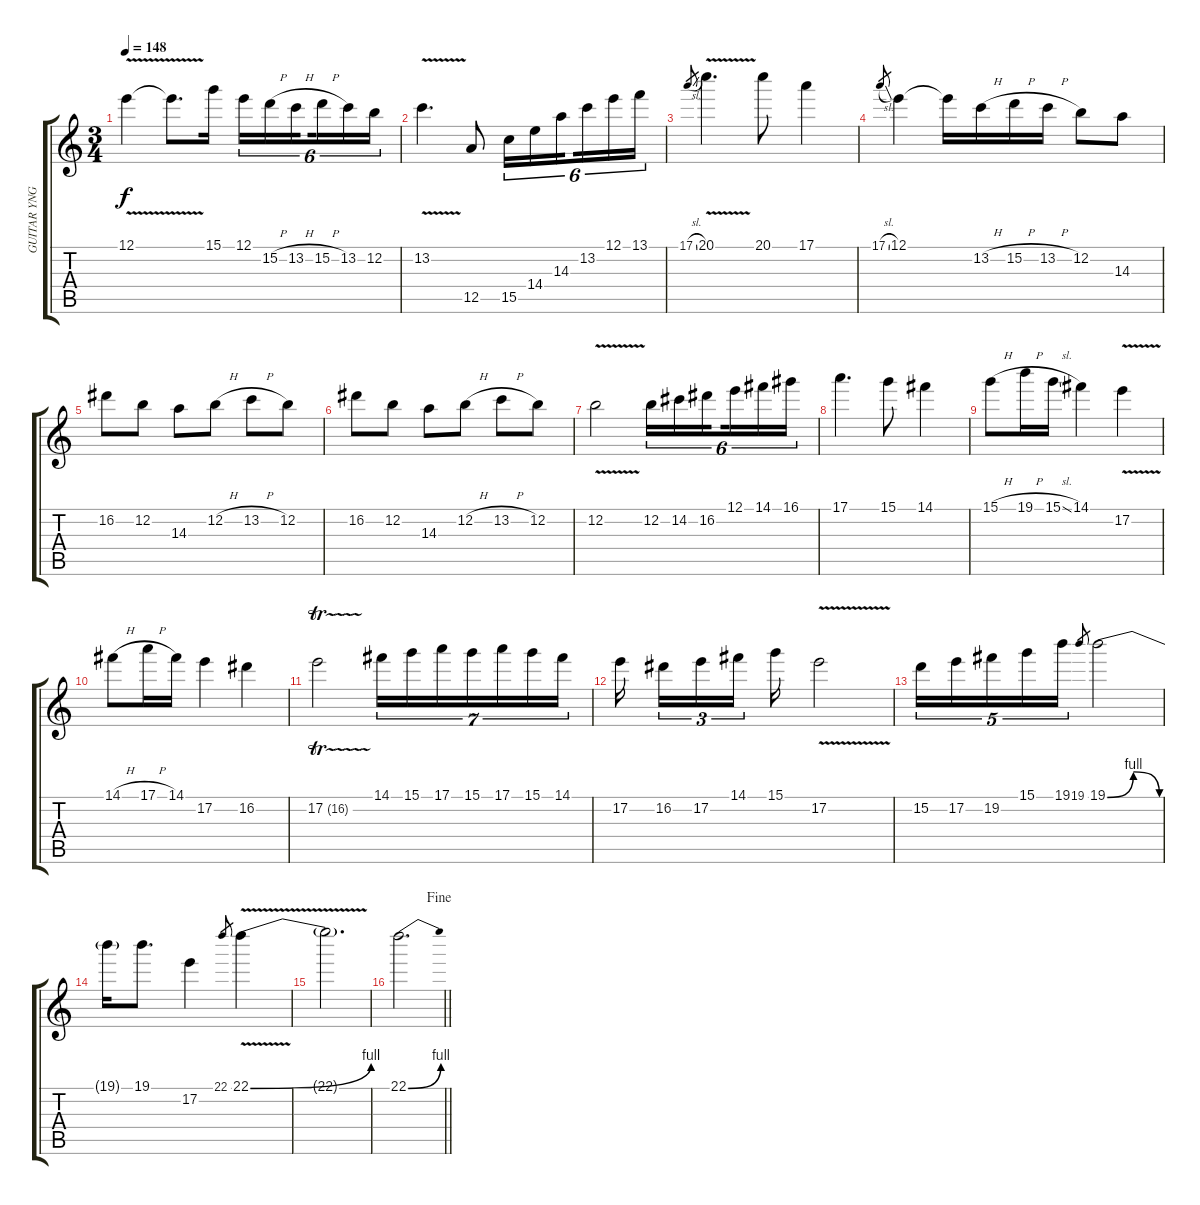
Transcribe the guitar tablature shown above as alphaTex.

\track ("GUITAR YNGWIE" "GUITAR YNG") {mute instrument overdrivenguitar}
\staff {score tabs}
\tuning (E4 B3 G3 D3 A2 E2) {hide}
\ts (3 4)
\tempo 148
\clef g2
\ks c
12.1{v}.4{dy f} 12.1{t}.8{d} 15.1.16 12.1.16{tu (6 4)} 15.2{h}.16{tu (6 4)} 13.2{h}.16{tu (6 4) beam splitsecondary} 15.2{h}.16{tu (6 4)} 13.2.16{tu (6 4)} 12.2.16{tu (6 4)} |
13.2{v}.4{d} 12.5.8 15.5.16{tu (6 4)} 14.4.16{tu (6 4)} 14.3.16{tu (6 4) beam splitsecondary} 13.2.16{tu (6 4)} 12.1.16{tu (6 4)} 13.1.16{tu (6 4)} |
17.1{sl}.8{gr} 20.1{v}.4{d} 20.1.8 17.1.4 |
17.1{sl}.8{gr} 12.1.4 12.1{t}.16 13.2{h}.16 15.2{h}.16 13.2{h}.16 12.2.8 14.3.8 |
16.2.8 12.2.8 14.3.8 12.2{h}.8 13.2{h}.8 12.2.8 |
16.2.8 12.2.8 14.3.8 12.2{h}.8 13.2{h}.8 12.2.8 |
12.2{v}.2 12.2.16{tu (6 4)} 14.2.16{tu (6 4)} 16.2.16{tu (6 4) beam splitsecondary} 12.1.16{tu (6 4)} 14.1.16{tu (6 4)} 16.1.16{tu (6 4)} |
17.1.4{d} 15.1.8 14.1.4 |
15.1{h}.8 19.1{h}.16 15.1{sl}.16 14.1.4 17.2{v}.4 |
14.1{h}.8 17.1{h}.16 14.1.16 17.2.4 16.2.4 |
17.2{tr (16 32)}.2 14.1.16{tu (7 4)} 15.1.16{tu (7 4)} 17.1.16{tu (7 4)} 15.1.16{tu (7 4)} 17.1.16{tu (7 4)} 15.1.16{tu (7 4)} 14.1.16{tu (7 4)} |
17.2.16{beam splitsecondary} 16.2.16{tu (3 2)} 17.2.16{tu (3 2)} 14.1.16{tu (3 2) beam splitsecondary} 15.1.16 17.2{v}.2 |
15.2.16{tu (5 4)} 17.2.16{tu (5 4)} 19.2.16{tu (5 4)} 15.1.16{tu (5 4)} 19.1.16{tu (5 4)} 19.1.8{gr} 19.1{be (bendrelease 0 0 15 4 45 4 60 0)}.2 |
19.1{t}.16 19.1.8{d} 17.2.4 22.1.8{gr} 22.1{be (bend 0 0 60 4) v}.4 |
22.1{t}.2{d} |
\jump fine
\barLineRight lightlight
22.1{be (bend 0 0 60 4)}.2{d}
